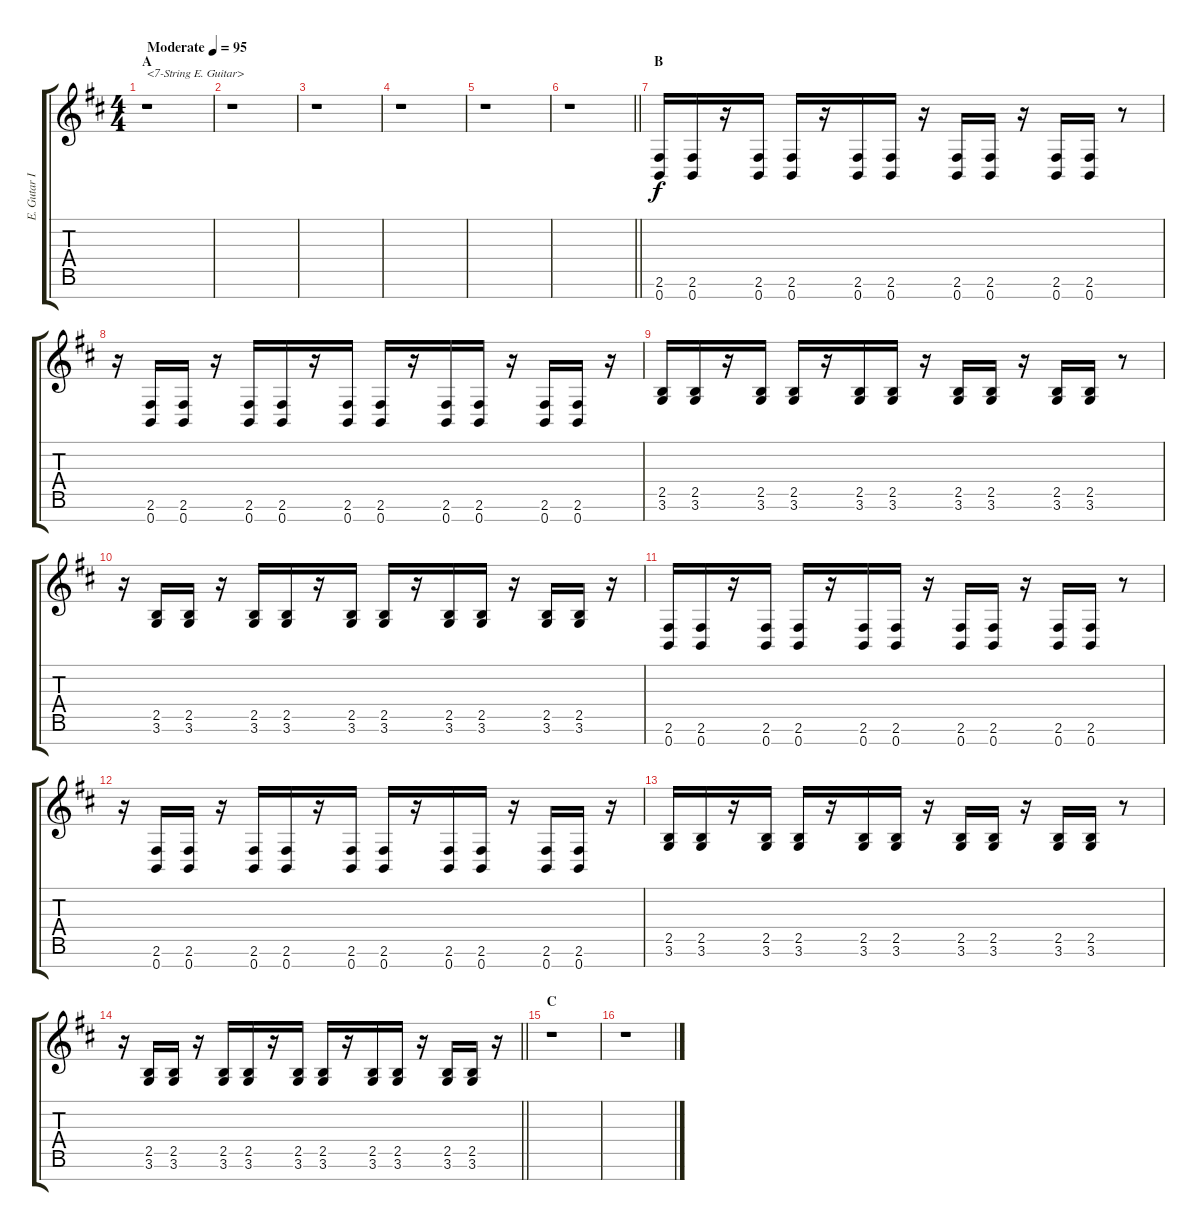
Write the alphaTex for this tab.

\track ("E. Gutar II" "E. Gutar I") {instrument overdrivenguitar}
\staff {score tabs}
\tuning (E4 B3 G3 D3 A2 E2 B1) {hide}
\ts (4 4)
\section ("" "A")
\tempo (95 "Moderate")
\clef g2
\ks d
r.1{txt "<7-String E. Guitar>" dy f instrument overdrivenguitar} |
r.1 |
r.1 |
r.1 |
r.1 |
\barLineRight lightlight
r.1 |
\section ("" "B")
(2.6 0.7).16 (2.6 0.7).16 r.16 (2.6 0.7).16 (2.6 0.7).16 r.16 (2.6 0.7).16 (2.6 0.7).16 r.16 (2.6 0.7).16 (2.6 0.7).16 r.16 (2.6 0.7).16 (2.6 0.7).16 r.8 |
r.16 (2.6 0.7).16 (2.6 0.7).16 r.16 (2.6 0.7).16 (2.6 0.7).16 r.16 (2.6 0.7).16 (2.6 0.7).16 r.16 (2.6 0.7).16 (2.6 0.7).16 r.16 (2.6 0.7).16 (2.6 0.7).16 r.16 |
(2.5 3.6).16 (2.5 3.6).16 r.16 (2.5 3.6).16 (2.5 3.6).16 r.16 (2.5 3.6).16 (2.5 3.6).16 r.16 (2.5 3.6).16 (2.5 3.6).16 r.16 (2.5 3.6).16 (2.5 3.6).16 r.8 |
r.16 (2.5 3.6).16 (2.5 3.6).16 r.16 (2.5 3.6).16 (2.5 3.6).16 r.16 (2.5 3.6).16 (2.5 3.6).16 r.16 (2.5 3.6).16 (2.5 3.6).16 r.16 (2.5 3.6).16 (2.5 3.6).16 r.16 |
(2.6 0.7).16 (2.6 0.7).16 r.16 (2.6 0.7).16 (2.6 0.7).16 r.16 (2.6 0.7).16 (2.6 0.7).16 r.16 (2.6 0.7).16 (2.6 0.7).16 r.16 (2.6 0.7).16 (2.6 0.7).16 r.8 |
r.16 (2.6 0.7).16 (2.6 0.7).16 r.16 (2.6 0.7).16 (2.6 0.7).16 r.16 (2.6 0.7).16 (2.6 0.7).16 r.16 (2.6 0.7).16 (2.6 0.7).16 r.16 (2.6 0.7).16 (2.6 0.7).16 r.16 |
(2.5 3.6).16 (2.5 3.6).16 r.16 (2.5 3.6).16 (2.5 3.6).16 r.16 (2.5 3.6).16 (2.5 3.6).16 r.16 (2.5 3.6).16 (2.5 3.6).16 r.16 (2.5 3.6).16 (2.5 3.6).16 r.8 |
\barLineRight lightlight
r.16 (2.5 3.6).16 (2.5 3.6).16 r.16 (2.5 3.6).16 (2.5 3.6).16 r.16 (2.5 3.6).16 (2.5 3.6).16 r.16 (2.5 3.6).16 (2.5 3.6).16 r.16 (2.5 3.6).16 (2.5 3.6).16 r.16 |
\section ("" "C")
r.1 |
r.1
